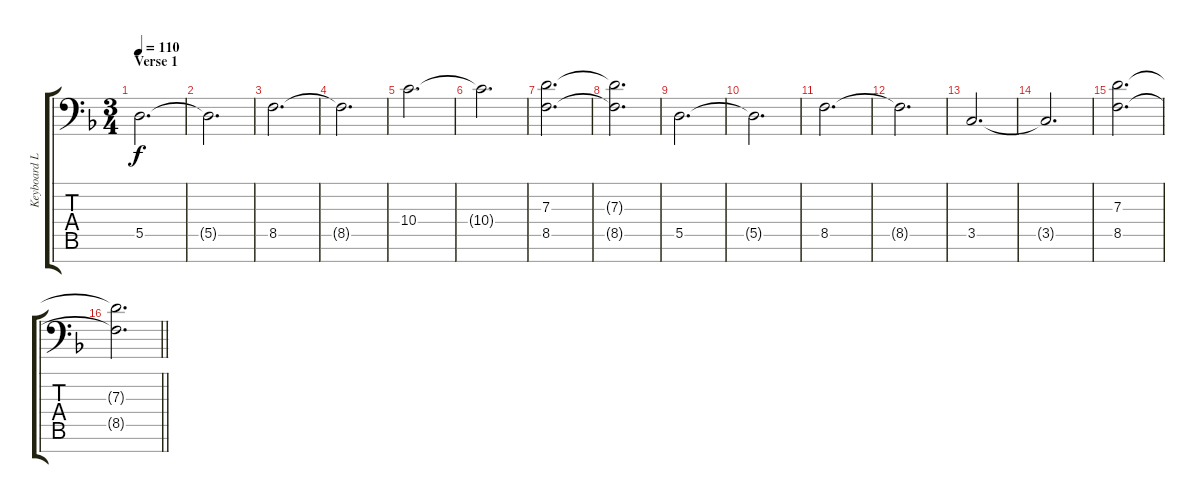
\track ("Keyboard Left Hand" "Keyboard L") {instrument stringensemble2}
\staff {score tabs}
\tuning (E4 B3 G3 D3 A2 D2 A1) {hide}
\ts (3 4)
\section ("" "Verse 1")
\tempo 110
\clef f4
\ks dminor
5.5.2{d dy f} |
5.5{t}.2{d} |
8.5.2{d} |
8.5{t}.2{d} |
10.4.2{d} |
10.4{t}.2{d} |
(7.3 8.5).2{d} |
(7.3{t} 8.5{t}).2{d} |
5.5.2{d} |
5.5{t}.2{d} |
8.5.2{d} |
8.5{t}.2{d} |
3.5.2{d} |
3.5{t}.2{d} |
(7.3 8.5).2{d} |
\barLineRight lightlight
(7.3{t} 8.5{t}).2{d}
